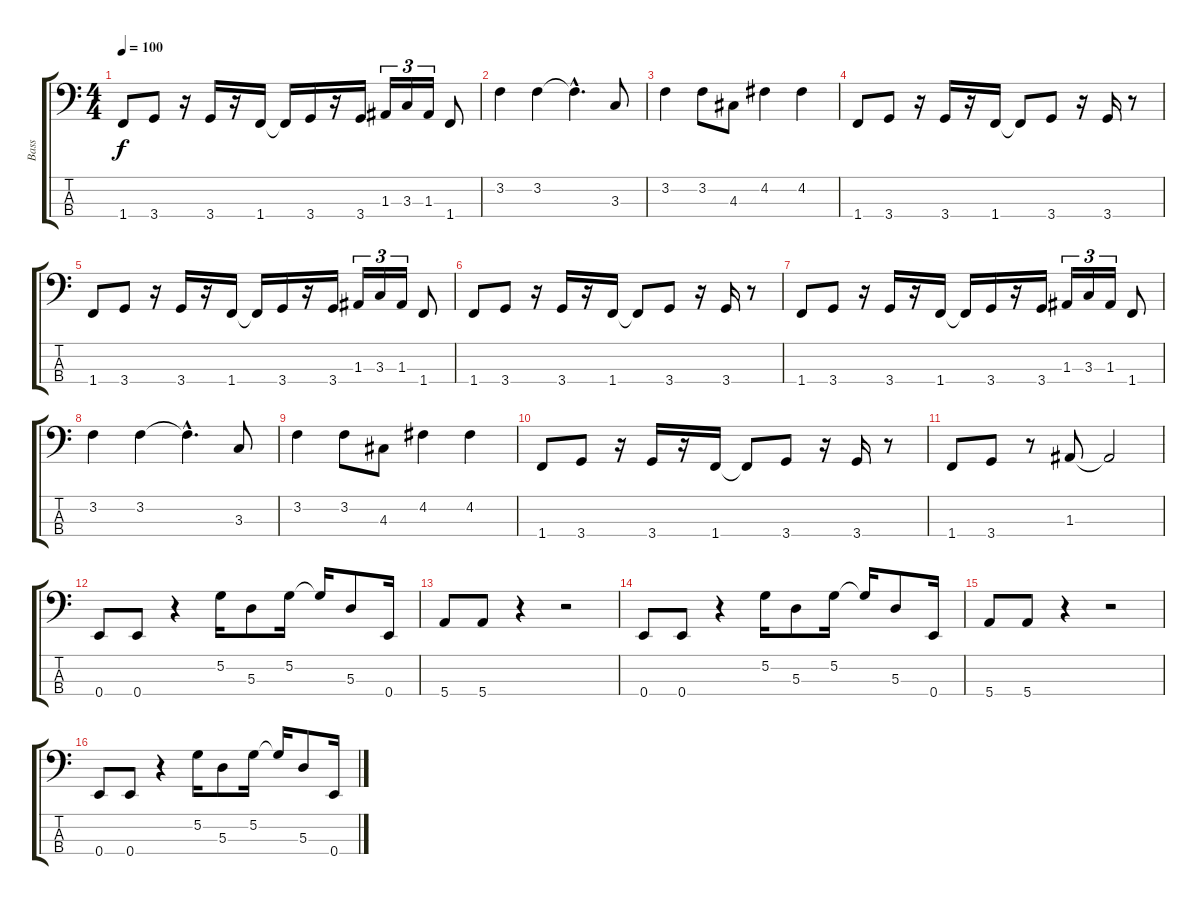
\track ("Bass" "Bass") {instrument slapbass1}
\staff {score tabs}
\tuning (G2 D2 A1 E1) {hide}
\ts (4 4)
\tempo 100
\clef f4
\ks c
1.4.8{dy f} 3.4.8 r.16 3.4.16 r.16 1.4.16 1.4{t}.16 3.4.16 r.16 3.4.16 1.3.16{tu (3 2)} 3.3.16{tu (3 2)} 1.3.16{tu (3 2)} 1.4.8 |
3.2.4 3.2.4 3.2{hac t}.4{d} 3.3.8 |
3.2.4 3.2.8 4.3.8 4.2.4 4.2.4 |
1.4.8 3.4.8 r.16 3.4.16 r.16 1.4.16 1.4{t}.8 3.4.8 r.16 3.4.16 r.8 |
1.4.8 3.4.8 r.16 3.4.16 r.16 1.4.16 1.4{t}.16 3.4.16 r.16 3.4.16 1.3.16{tu (3 2)} 3.3.16{tu (3 2)} 1.3.16{tu (3 2)} 1.4.8 |
1.4.8 3.4.8 r.16 3.4.16 r.16 1.4.16 1.4{t}.8 3.4.8 r.16 3.4.16 r.8 |
1.4.8 3.4.8 r.16 3.4.16 r.16 1.4.16 1.4{t}.16 3.4.16 r.16 3.4.16 1.3.16{tu (3 2)} 3.3.16{tu (3 2)} 1.3.16{tu (3 2)} 1.4.8 |
3.2.4 3.2.4 3.2{hac t}.4{d} 3.3.8 |
3.2.4 3.2.8 4.3.8 4.2.4 4.2.4 |
1.4.8 3.4.8 r.16 3.4.16 r.16 1.4.16 1.4{t}.8 3.4.8 r.16 3.4.16 r.8 |
1.4.8 3.4.8 r.8 1.3.8 1.3{t}.2 |
0.4.8 0.4.8 r.4 5.2.16 5.3.8 5.2.16 5.2{t}.16 5.3.8 0.4.16 |
5.4.8 5.4.8 r.4 r.2 |
0.4.8 0.4.8 r.4 5.2.16 5.3.8 5.2.16 5.2{t}.16 5.3.8 0.4.16 |
5.4.8 5.4.8 r.4 r.2 |
0.4.8 0.4.8 r.4 5.2.16 5.3.8 5.2.16 5.2{t}.16 5.3.8 0.4.16
